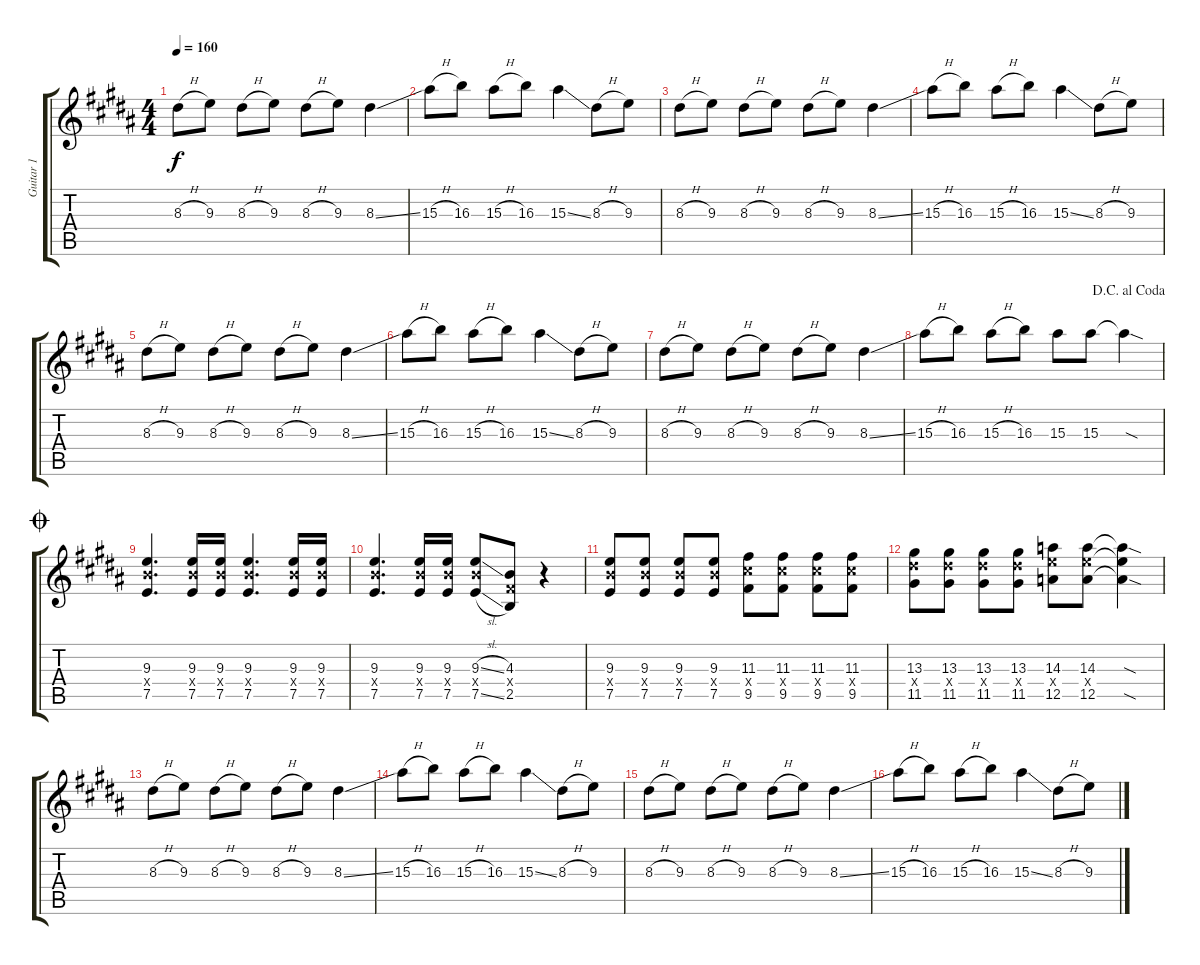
\track ("Guitar 1" "Guitar 1") {instrument distortionguitar}
\staff {score tabs}
\tuning (E4 B3 G3 D3 A2 E2) {hide}
\ts (4 4)
\tempo 160
\clef g2
\ks b
8.3{h}.8{dy f} 9.3.8 8.3{h}.8 9.3.8 8.3{h}.8 9.3.8 8.3{ss}.4 |
\ks g#minor
15.3{h}.8 16.3.8 15.3{h}.8 16.3.8 15.3{ss}.4 8.3{h}.8 9.3.8 |
8.3{h}.8 9.3.8 8.3{h}.8 9.3.8 8.3{h}.8 9.3.8 8.3{ss}.4 |
15.3{h}.8 16.3.8 15.3{h}.8 16.3.8 15.3{ss}.4 8.3{h}.8 9.3.8 |
\ks b
8.3{h}.8 9.3.8 8.3{h}.8 9.3.8 8.3{h}.8 9.3.8 8.3{ss}.4 |
\ks g#minor
15.3{h}.8 16.3.8 15.3{h}.8 16.3.8 15.3{ss}.4 8.3{h}.8 9.3.8 |
8.3{h}.8 9.3.8 8.3{h}.8 9.3.8 8.3{h}.8 9.3.8 8.3{ss}.4 |
\jump dacapoalcoda
15.3{h}.8 16.3.8 15.3{h}.8 16.3.8 15.3.8 15.3.8 15.3{sod t}.4 |
\jump coda
\ks b
(9.3 9.4{x} 7.5).4{d} (9.3 9.4{x} 7.5).16 (9.3 9.4{x} 7.5).16 (9.3 9.4{x} 7.5).4{d} (9.3 9.4{x} 7.5).16 (9.3 9.4{x} 7.5).16 |
\ks g#minor
(9.3 9.4{x} 7.5).4{d} (9.3 9.4{x} 7.5).16 (9.3 9.4{x} 7.5).16 (9.3{sl} 9.4{x} 7.5{sl}).8 (4.3 4.4{x} 2.5).8 r.4 |
(9.3 9.4{x} 7.5).8 (9.3 9.4{x} 7.5).8 (9.3 9.4{x} 7.5).8 (9.3 9.4{x} 7.5).8 (11.3 11.4{x} 9.5).8 (11.3 11.4{x} 9.5).8 (11.3 11.4{x} 9.5).8 (11.3 11.4{x} 9.5).8 |
(13.3 13.4{x} 11.5).8 (13.3 13.4{x} 11.5).8 (13.3 13.4{x} 11.5).8 (13.3 13.4{x} 11.5).8 (14.3 14.4{x} 12.5).8 (14.3 14.4{x} 12.5).8 (14.3{sod t} 14.4{t} 12.5{sod t}).4 |
\ks b
8.3{h}.8 9.3.8 8.3{h}.8 9.3.8 8.3{h}.8 9.3.8 8.3{ss}.4 |
\ks g#minor
15.3{h}.8 16.3.8 15.3{h}.8 16.3.8 15.3{ss}.4 8.3{h}.8 9.3.8 |
8.3{h}.8 9.3.8 8.3{h}.8 9.3.8 8.3{h}.8 9.3.8 8.3{ss}.4 |
15.3{h}.8 16.3.8 15.3{h}.8 16.3.8 15.3{ss}.4 8.3{h}.8 9.3.8
